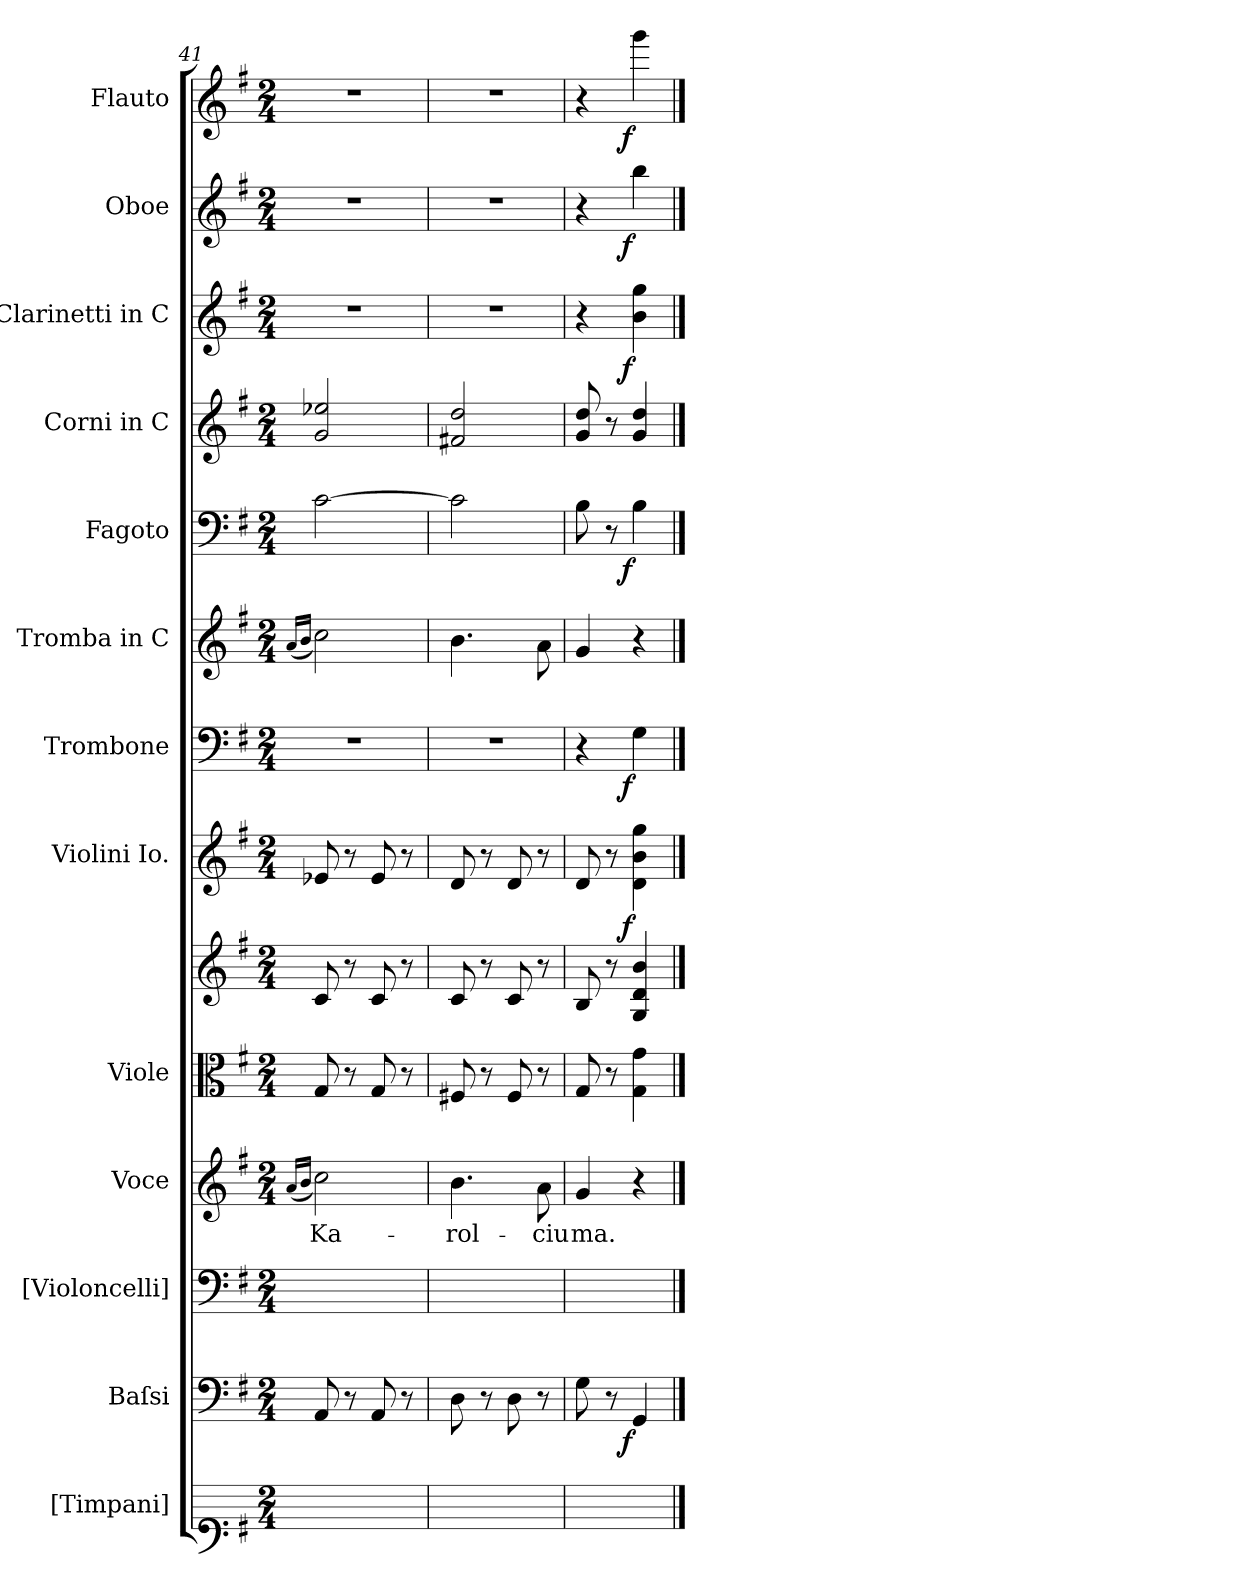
**kern	**kern	**dynam	**kern	**kern	**text	**kern	**kern	**kern	**dynam	**kern	**dynam	**kern	**kern	**dynam	**kern	**kern	**dynam	**kern	**dynam	**kern	**dynam
*part14	*part13	*part13	*part12	*part11	*part11	*part10	*part9	*part8	*part8	*part7	*part7	*part6	*part5	*part5	*part4	*part3	*part3	*part2	*part2	*part1	*part1
*staff14	*staff13	*staff13	*staff12	*staff11	*staff11	*staff10	*staff9	*staff8	*staff8	*staff7	*staff7	*staff6	*staff5	*staff5	*staff4	*staff3	*staff3	*staff2	*staff2	*staff1	*staff1
*I"[Timpani]	*I"Baſsi	*	*I"[Violoncelli]	*I"Voce	*	*I"Viole	*	*I"Violini Io.	*	*I"Trombone	*	*I"Tromba in C	*I"Fagoto	*	*I"Corni in C	*I"Clarinetti in C	*	*I"Oboe	*	*I"Flauto	*
*I'Timp.	*I'B.	*	*I'Vc.	*I'V	*	*	*	*I'Vln	*	*I'Trb	*	*I'Tr-ba	*I'Fag.	*	*I'C. in C	*I'Cl. in C.	*	*I'Ob.	*	*I'Fl.	*
*clefF1	*clefF4	*	*clefF4	*clefG2	*	*clefC3	*clefG2	*clefG2	*	*clefF4	*	*clefG2	*clefF4	*	*clefG2	*clefG2	*	*clefG2	*	*clefG2	*
*k[f#]	*k[f#]	*	*k[f#]	*k[f#]	*	*k[f#]	*k[f#]	*k[f#]	*	*k[f#]	*	*k[f#]	*k[f#]	*	*k[f#]	*k[f#]	*	*k[f#]	*	*k[f#]	*
*M2/4	*M2/4	*	*M2/4	*M2/4	*	*M2/4	*M2/4	*M2/4	*	*M2/4	*	*M2/4	*M2/4	*	*M2/4	*M2/4	*	*M2/4	*	*M2/4	*
=41	=41	=41	=41	=41	=41	=41	=41	=41	=41	=41	=41	=41	=41	=41	=41	=41	=41	=41	=41	=41	=41
.	.	.	.	(16qqa/LL	.	.	.	.	.	.	.	(<16qqa/LL	.	.	.	.	.	.	.	.	.
.	.	.	.	16qqb/JJ	.	.	.	.	.	.	.	16qqb/JJ	.	.	.	.	.	.	.	.	.
2ryy	8AA/	.	2ryy	2cc\)	Ka-	8G/	8c/	8e-X/	.	2r	.	2cc\)	[2c\	.	2g/ 2ee-X/	2r	.	2r	.	2r	.
.	8r	.	.	.	.	8r	8r	8r	.	.	.	.	.	.	.	.	.	.	.	.	.
.	8AA/	.	.	.	.	8G/	8c/	8e-/	.	.	.	.	.	.	.	.	.	.	.	.	.
.	8r	.	.	.	.	8r	8r	8r	.	.	.	.	.	.	.	.	.	.	.	.	.
=42	=42	=42	=42	=42	=42	=42	=42	=42	=42	=42	=42	=42	=42	=42	=42	=42	=42	=42	=42	=42	=42
2ryy	8D\	.	2ryy	4.b\	-rol-	8F#X/	8c/	8d/	.	2r	.	4.b\	2c\]	.	2f#X/ 2dd/	2r	.	2r	.	2r	.
.	8r	.	.	.	.	8r	8r	8r	.	.	.	.	.	.	.	.	.	.	.	.	.
.	8D\	.	.	.	.	8F#/	8c/	8d/	.	.	.	.	.	.	.	.	.	.	.	.	.
.	8r	.	.	8a\	-ciu	8r	8r	8r	.	.	.	8a\	.	.	.	.	.	.	.	.	.
=43	=43	=43	=43	=43	=43	=43	=43	=43	=43	=43	=43	=43	=43	=43	=43	=43	=43	=43	=43	=43	=43
2ryy	8G\	.	2ryy	4g/	ma.	8G/	8B/	8d/	.	4r	.	4g/	8B\	.	8g/ 8dd/	4r	.	4r	.	4r	.
.	8r	.	.	.	.	8r	8r	8r	.	.	.	.	8r	.	8r	.	.	.	.	.	.
!	!	!LO:DY:b:rj	!	!	!	!	!	!	!LO:DY:b:rj	!	!LO:DY:b:rj	!	!	!LO:DY:b:rj	!	!	!LO:DY:b:rj	!	!LO:DY:b:rj	!	!LO:DY:b:rj
.	4GG/	f	.	4r	.	4G\ 4g\	4G/ 4d/ 4b/	4d\ 4b\ 4gg\	f	4G\	f	4r	4B	f	4g/ 4dd/	4b\ 4gg\	f	4bb\	f	4ggg\	f
==	==	==	==	==	==	==	==	==	==	==	==	==	==	==	==	==	==	==	==	==	==
*-	*-	*-	*-	*-	*-	*-	*-	*-	*-	*-	*-	*-	*-	*-	*-	*-	*-	*-	*-	*-	*-
